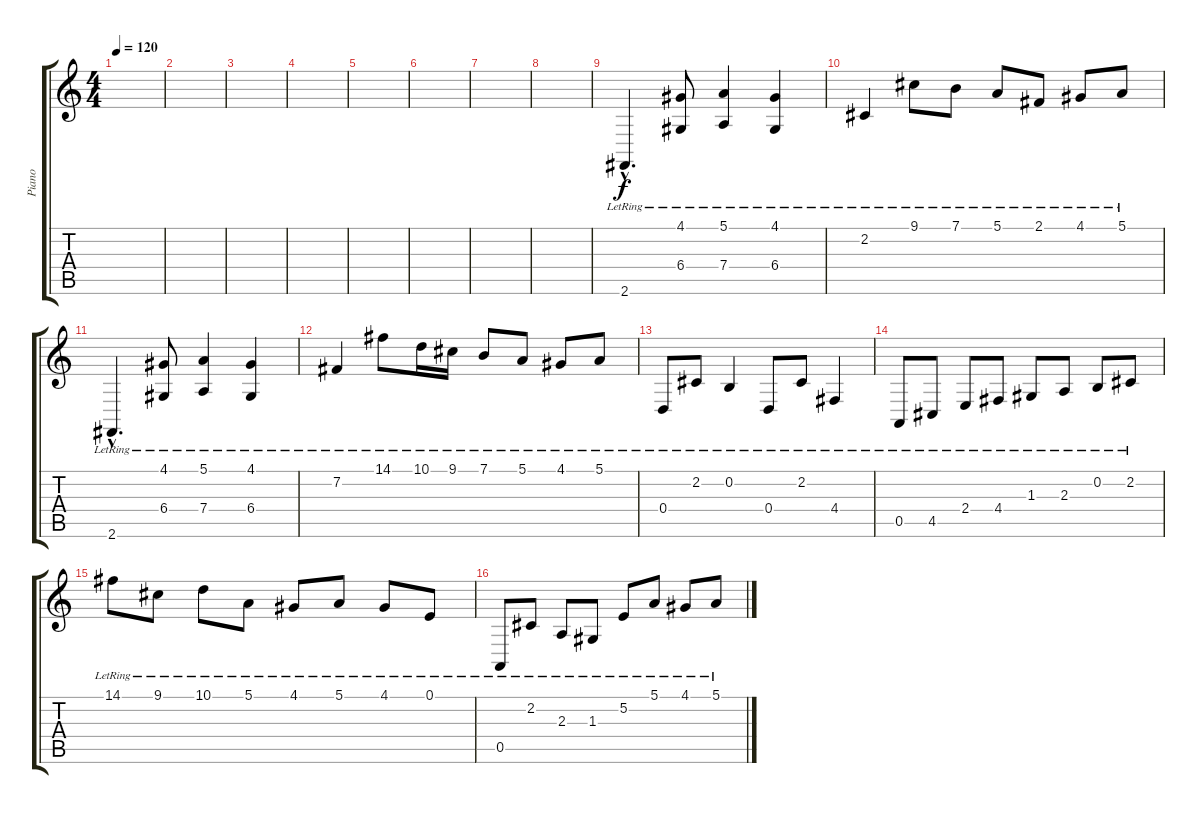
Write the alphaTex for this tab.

\track ("Piano" "Piano") {instrument acousticgrandpiano}
\staff {score tabs}
\tuning (E4 B3 G3 D3 A2 E2) {hide}
\ts (4 4)
\tempo 120
\clef g2
\ks c
|
|
|
|
|
|
|
|
2.6{hac lr}.4{d} (4.1{lr} 6.4{lr}).8 (5.1{lr} 7.4{lr}).4 (4.1{lr} 6.4{lr}).4 |
2.2{lr}.4 9.1{lr}.8 7.1{lr}.8 5.1{lr}.8 2.1{lr}.8 4.1{lr}.8 5.1{lr}.8 |
2.6{hac lr}.4{d} (4.1{lr} 6.4{lr}).8 (5.1{lr} 7.4{lr}).4 (4.1{lr} 6.4{lr}).4 |
7.2{lr}.4 14.1{lr}.8 10.1{lr}.16 9.1{lr}.16 7.1{lr}.8 5.1{lr}.8 4.1{lr}.8 5.1{lr}.8 |
0.4{lr}.8 2.2{lr}.8 0.2{lr}.4 0.4{lr}.8 2.2{lr}.8 4.4{lr}.4 |
0.5{lr}.8 4.5{lr}.8 2.4{lr}.8 4.4{lr}.8 1.3{lr}.8 2.3{lr}.8 0.2{lr}.8 2.2{lr}.8 |
14.1{lr}.8 9.1{lr}.8 10.1{lr}.8 5.1{lr}.8 4.1{lr}.8 5.1{lr}.8 4.1{lr}.8 0.1{lr}.8 |
0.5{lr}.8 2.2{lr}.8 2.3{lr}.8 1.3{lr}.8 5.2{lr}.8 5.1{lr}.8 4.1{lr}.8 5.1{lr}.8
